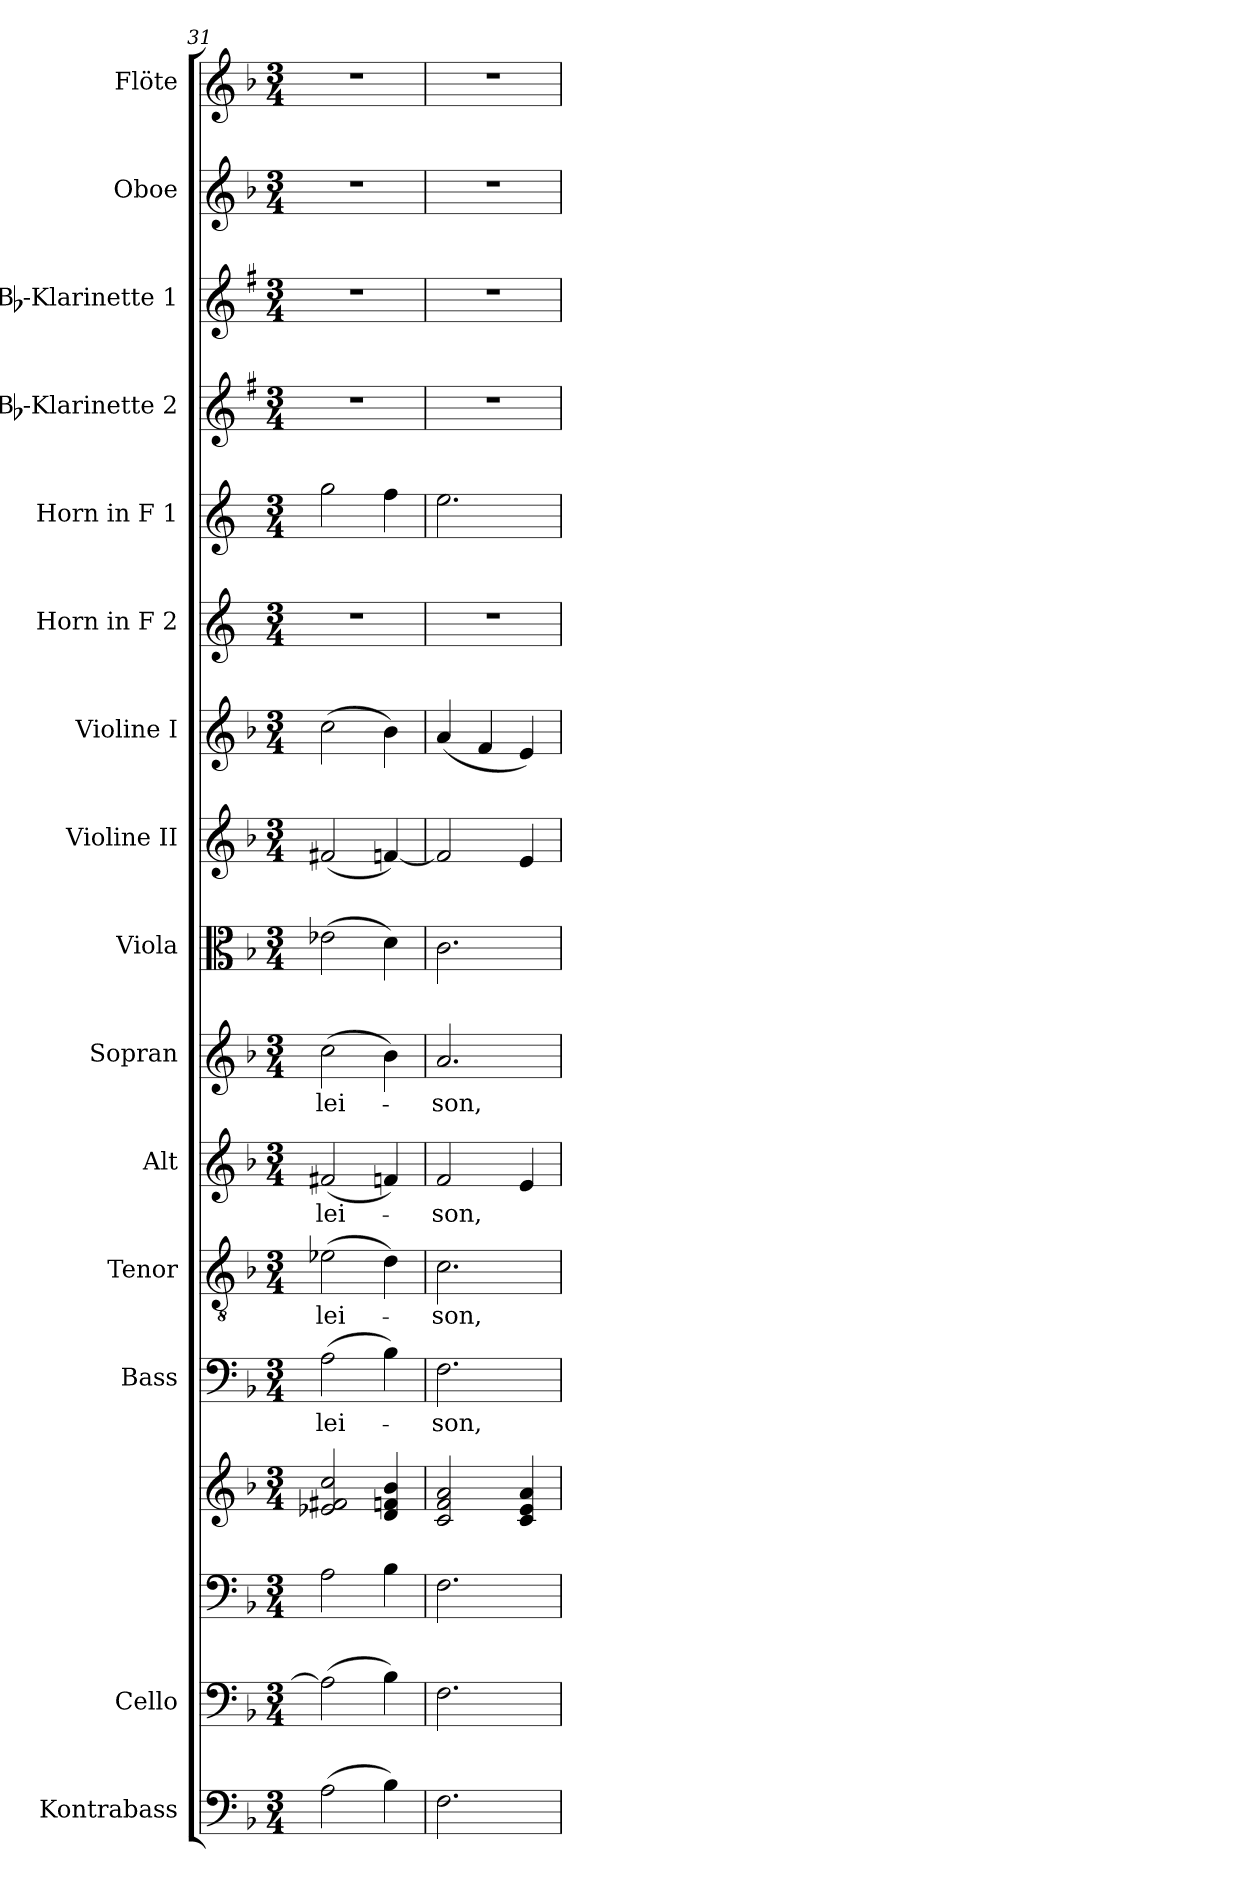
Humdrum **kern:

**kern	**kern	**kern	**kern	**kern	**text	**kern	**text	**kern	**text	**kern	**text	**kern	**kern	**kern	**kern	**kern	**kern	**kern	**kern	**kern
*part16	*part15	*part14	*part14	*part13	*part13	*part12	*part12	*part11	*part11	*part10	*part10	*part9	*part8	*part7	*part6	*part5	*part4	*part3	*part2	*part1
*staff17	*staff16	*staff15	*staff14	*staff13	*staff13	*staff12	*staff12	*staff11	*staff11	*staff10	*staff10	*staff9	*staff8	*staff7	*staff6	*staff5	*staff4	*staff3	*staff2	*staff1
*I"Kontrabass	*I"Cello	*	*	*I"Bass	*	*I"Tenor	*	*I"Alt	*	*I"Sopran	*	*I"Viola	*I"Violine II	*I"Violine I	*I"Horn in F 2	*I"Horn in F 1	*I"Bb-Klarinette 2	*I"Bb-Klarinette 1	*I"Oboe	*I"Flöte
*I'Kb.	*	*	*	*I'B.	*	*I'T.	*	*I'A.	*	*I'S.	*	*I'Vla.	*I'Vl. II	*I'Vl. I	*	*	*I'Bb Kl. 2	*I'Bb Kl. 1	*I'Ob.	*I'Fl.
*clefF4	*clefF4	*clefF4	*clefG2	*clefF4	*	*clefGv2	*	*clefG2	*	*clefG2	*	*clefC3	*clefG2	*clefG2	*clefG2	*clefG2	*clefG2	*clefG2	*clefG2	*clefG2
*ITrd7c12	*	*	*	*	*	*	*	*	*	*	*	*	*	*	*ITrd4c7	*ITrd4c7	*ITrd1c2	*ITrd1c2	*	*
*k[b-]	*k[b-]	*k[b-]	*k[b-]	*k[b-]	*	*k[b-]	*	*k[b-]	*	*k[b-]	*	*k[b-]	*k[b-]	*k[b-]	*k[b-]	*k[b-]	*k[b-]	*k[b-]	*k[b-]	*k[b-]
*F:	*F:	*F:	*F:	*F:	*	*F:	*	*F:	*	*F:	*	*F:	*F:	*F:	*F:	*F:	*F:	*F:	*F:	*F:
*M3/4	*M3/4	*M3/4	*M3/4	*M3/4	*	*M3/4	*	*M3/4	*	*M3/4	*	*M3/4	*M3/4	*M3/4	*M3/4	*M3/4	*M3/4	*M3/4	*M3/4	*M3/4
=31	=31	=31	=31	=31	=31	=31	=31	=31	=31	=31	=31	=31	=31	=31	=31	=31	=31	=31	=31	=31
!	!	!	!	!	!LO:LY:b	!	!LO:LY:b	!	!LO:LY:b	!	!LO:LY:b	!	!	!	!	!	!	!	!	!
(>2AA\	(>2A\]	2A\	2e-X/ 2f#X/ 2cc/	(>2A\	-lei-	(>2e-X\	-lei-	(<2f#X/	-lei-	(>2cc\	-lei-	(>2e-X\	(<2f#X/	(>2cc\	2.r	2cc\	2.r	2.r	2.r	2.r
4BB-\)	4B-\)	4B-\	4d/ 4fn/ 4b-/	4B-\)	.	4d\)	.	4fn/)	.	4b-\)	.	4d\)	[4fn/)	4b-\)	.	4b-\	.	.	.	.
=32	=32	=32	=32	=32	=32	=32	=32	=32	=32	=32	=32	=32	=32	=32	=32	=32	=32	=32	=32	=32
!	!	!	!	!	!LO:LY:b	!	!LO:LY:b	!	!LO:LY:b	!	!LO:LY:b	!	!	!	!	!	!	!	!	!
2.FF\	2.F\	2.F\	2c/ 2f/ 2a/	2.F\	-son,	2.c\	-son,	2f/	-son,	2.a/	-son,	2.c\	2f/]	(<4a/	2.r	2.a\	2.r	2.r	2.r	2.r
.	.	.	.	.	.	.	.	.	.	.	.	.	.	4f/	.	.	.	.	.	.
.	.	.	4c/ 4e/ 4a/	.	.	.	.	4e/	.	.	.	.	4e/	4e/)	.	.	.	.	.	.
=	=	=	=	=	=	=	=	=	=	=	=	=	=	=	=	=	=	=	=	=
*-	*-	*-	*-	*-	*-	*-	*-	*-	*-	*-	*-	*-	*-	*-	*-	*-	*-	*-	*-	*-
